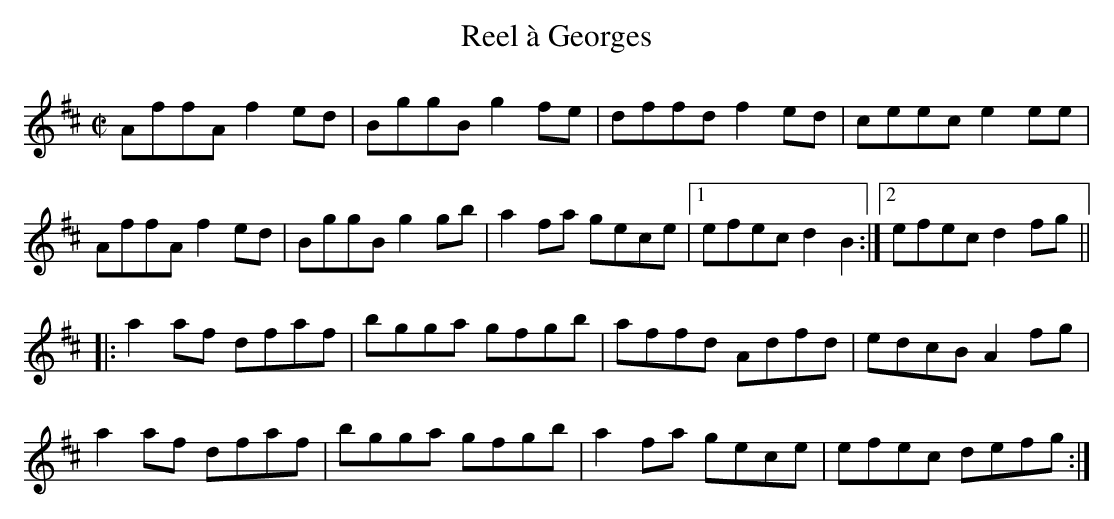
X:1
T:Reel à Georges
M:C|
L:1/8
K:D
AffA f2 ed|BggB g2 fe|dffd f2 ed|ceece2 ee|
AffA f2 ed|BggB g2 gb |a2 fa gece|1 efec d2B2:|2 efec d2 fg||
|:a2 af dfaf|bgga gfgb|affd Adfd|edcB A2 fg|
a2 af dfaf|bgga gfgb|a2 fa gece|efec defg:|
